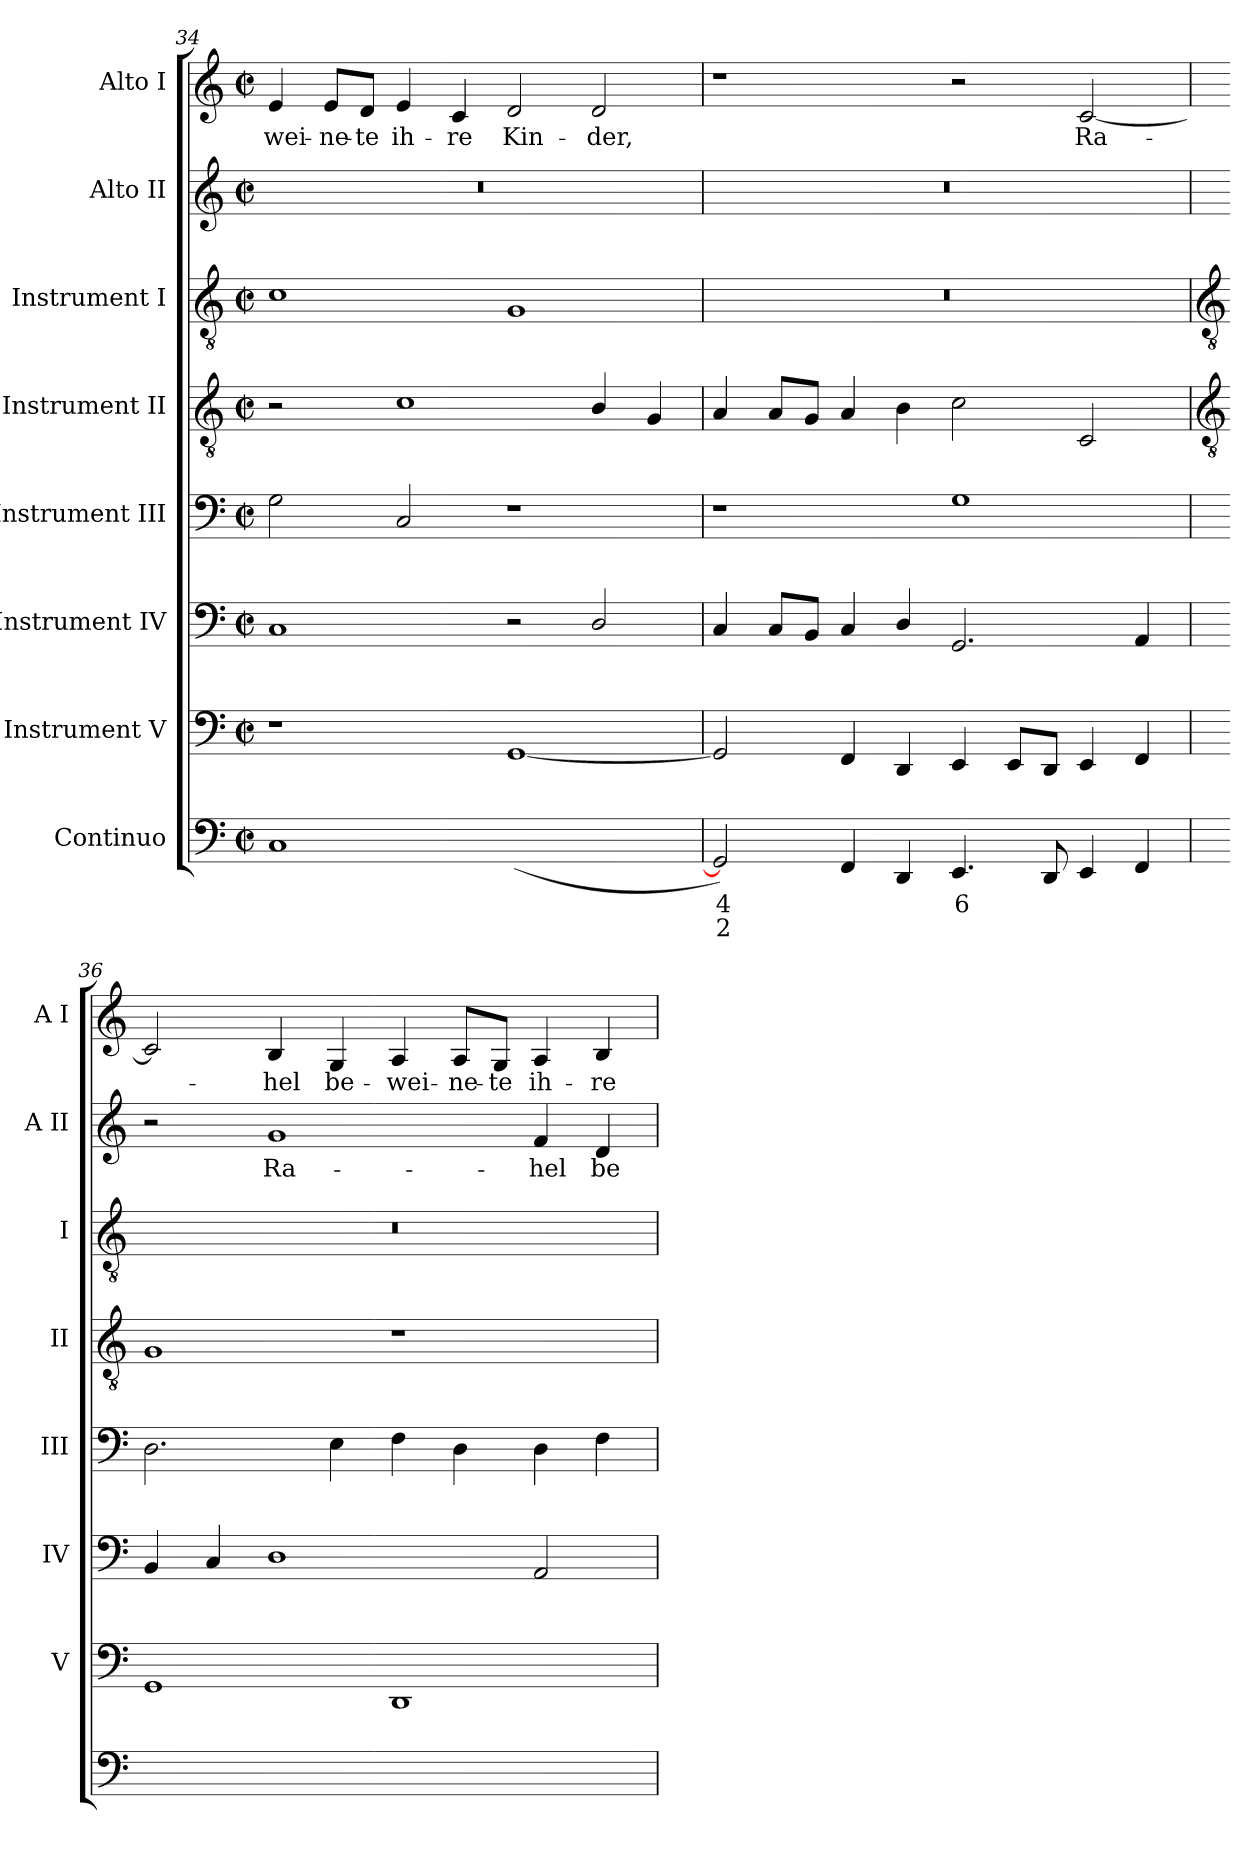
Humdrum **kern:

**kern	**text	**text	**kern	**kern	**kern	**kern	**kern	**kern	**text	**kern	**text
*part8	*part8	*part8	*part7	*part6	*part5	*part4	*part3	*part2	*part2	*part1	*part1
*staff8	*staff8	*staff8	*staff7	*staff6	*staff5	*staff4	*staff3	*staff2	*staff2	*staff1	*staff1
*I"Continuo	*	*	*I"Instrument V	*I"Instrument IV	*I"Instrument III	*I"Instrument II	*I"Instrument I	*I"Alto II	*	*I"Alto I	*
*	*	*	*I'V	*I'IV	*I'III	*I'II	*I'I	*I'A II	*	*I'A I	*
*clefF4	*	*	*clefF4	*clefF4	*clefF4	*clefGv2	*clefGv2	*clefG2	*	*clefG2	*
*k[]	*	*	*k[]	*k[]	*k[]	*k[]	*k[]	*k[]	*	*k[]	*
*C:	*	*	*C:	*C:	*C:	*C:	*C:	*C:	*	*C:	*
*M4/2	*	*	*M4/2	*M4/2	*M4/2	*M4/2	*M4/2	*M4/2	*	*M4/2	*
*met(c|)	*	*	*met(c|)	*met(c|)	*met(c|)	*met(c|)	*met(c|)	*met(c|)	*	*met(c|)	*
=34	=34	=34	=34	=34	=34	=34	=34	=34	=34	=34	=34
!	!	!	!	!	!	!	!	!	!	!	!LO:LY:b
1C	.	.	1r	1C	2G	2r	1c	0r	.	4e	-wei-
!	!	!	!	!	!	!	!	!	!	!	!LO:LY:b
.	.	.	.	.	.	.	.	.	.	8e/L	-ne-
!	!	!	!	!	!	!	!	!	!	!	!LO:LY:b
.	.	.	.	.	.	.	.	.	.	8d/J	-te
!	!	!	!	!	!	!	!	!	!	!	!LO:LY:b
.	.	.	.	.	2C	1c	.	.	.	4e	ih-
!	!	!	!	!	!	!	!	!	!	!	!LO:LY:b
.	.	.	.	.	.	.	.	.	.	4c	-re
!	!LO:LY:b	!	!	!	!	!	!	!	!	!	!LO:LY:b
(<[2GGyy	4	.	[1GG	2r	1r	.	1G	.	.	2d	Kin-
!	!LO:LY:b	!	!	!	!	!	!	!	!	!	!LO:LY:b
2GGyy_	3	.	.	2D/	.	4B/	.	.	.	2d	-der,
.	.	.	.	.	.	4G	.	.	.	.	.
=35	=35	=35	=35	=35	=35	=35	=35	=35	=35	=35	=35
!	!LO:LY:b	!LO:LY:b	!	!	!	!	!	!	!	!	!
2GG])	4	2	2GG]	4C	1r	4A	0r	0r	.	1r	.
.	.	.	.	8CL	.	8AL	.	.	.	.	.
.	.	.	.	8BBJ	.	8GJ	.	.	.	.	.
4FF	.	.	4FF	4C	.	4A	.	.	.	.	.
4DD	.	.	4DD	4D/	.	4B	.	.	.	.	.
!	!LO:LY:b	!	!	!	!	!	!	!	!	!	!
4.EE	6	.	4EE	2.GG	1G	2c	.	.	.	2r	.
.	.	.	8EEL	.	.	.	.	.	.	.	.
8DD	.	.	8DDJ	.	.	.	.	.	.	.	.
!	!	!	!	!	!	!	!	!	!	!	!LO:LY:b
4EE	.	.	4EE	.	.	2C	.	.	.	[2c	Ra-
4FF	.	.	4FF	4AA	.	.	.	.	.	.	.
!!LO:LB:g=z
=36	=36	=36	=36	=36	=36	=36	=36	=36	=36	=36	=36
*	*	*	*	*	*	*clefGv2	*clefGv2	*	*	*	*
!	!LO:LY:b	!	!	!	!	!	!	!	!	!	!
[2GGyy	4	.	1GG	4BB	2.D	1G	0r	2r	.	2c]	.
.	.	.	.	4C	.	.	.	.	.	.	.
!	!LO:LY:b	!	!	!	!	!	!	!	!LO:LY:b	!	!LO:LY:b
2GGyy]	3	.	.	1D	.	.	.	1g	Ra-	4B	hel
!	!	!	!	!	!	!	!	!	!	!	!LO:LY:b
.	.	.	.	.	4E	.	.	.	.	4G	be-
!	!LO:LY:b	!	!	!	!	!	!	!	!	!	!LO:LY:b
[2DDyy	4	.	1DD	.	4F	1r	.	.	.	4A	-wei-
!	!	!	!	!	!	!	!	!	!	!	!LO:LY:b
.	.	.	.	.	4D	.	.	.	.	8A/L	-ne-
!	!	!	!	!	!	!	!	!	!	!	!LO:LY:b
.	.	.	.	.	.	.	.	.	.	8G/J	-te
!	!LO:LY:b	!	!	!	!	!	!	!	!LO:LY:b	!	!LO:LY:b
2DDyy]	3	.	.	2AA	4D	.	.	4f	-hel	4A	ih-
!	!	!	!	!	!	!	!	!	!LO:LY:b	!	!LO:LY:b
.	.	.	.	.	4F	.	.	4d	be-	4B	-re
=	=	=	=	=	=	=	=	=	=	=	=
*-	*-	*-	*-	*-	*-	*-	*-	*-	*-	*-	*-
